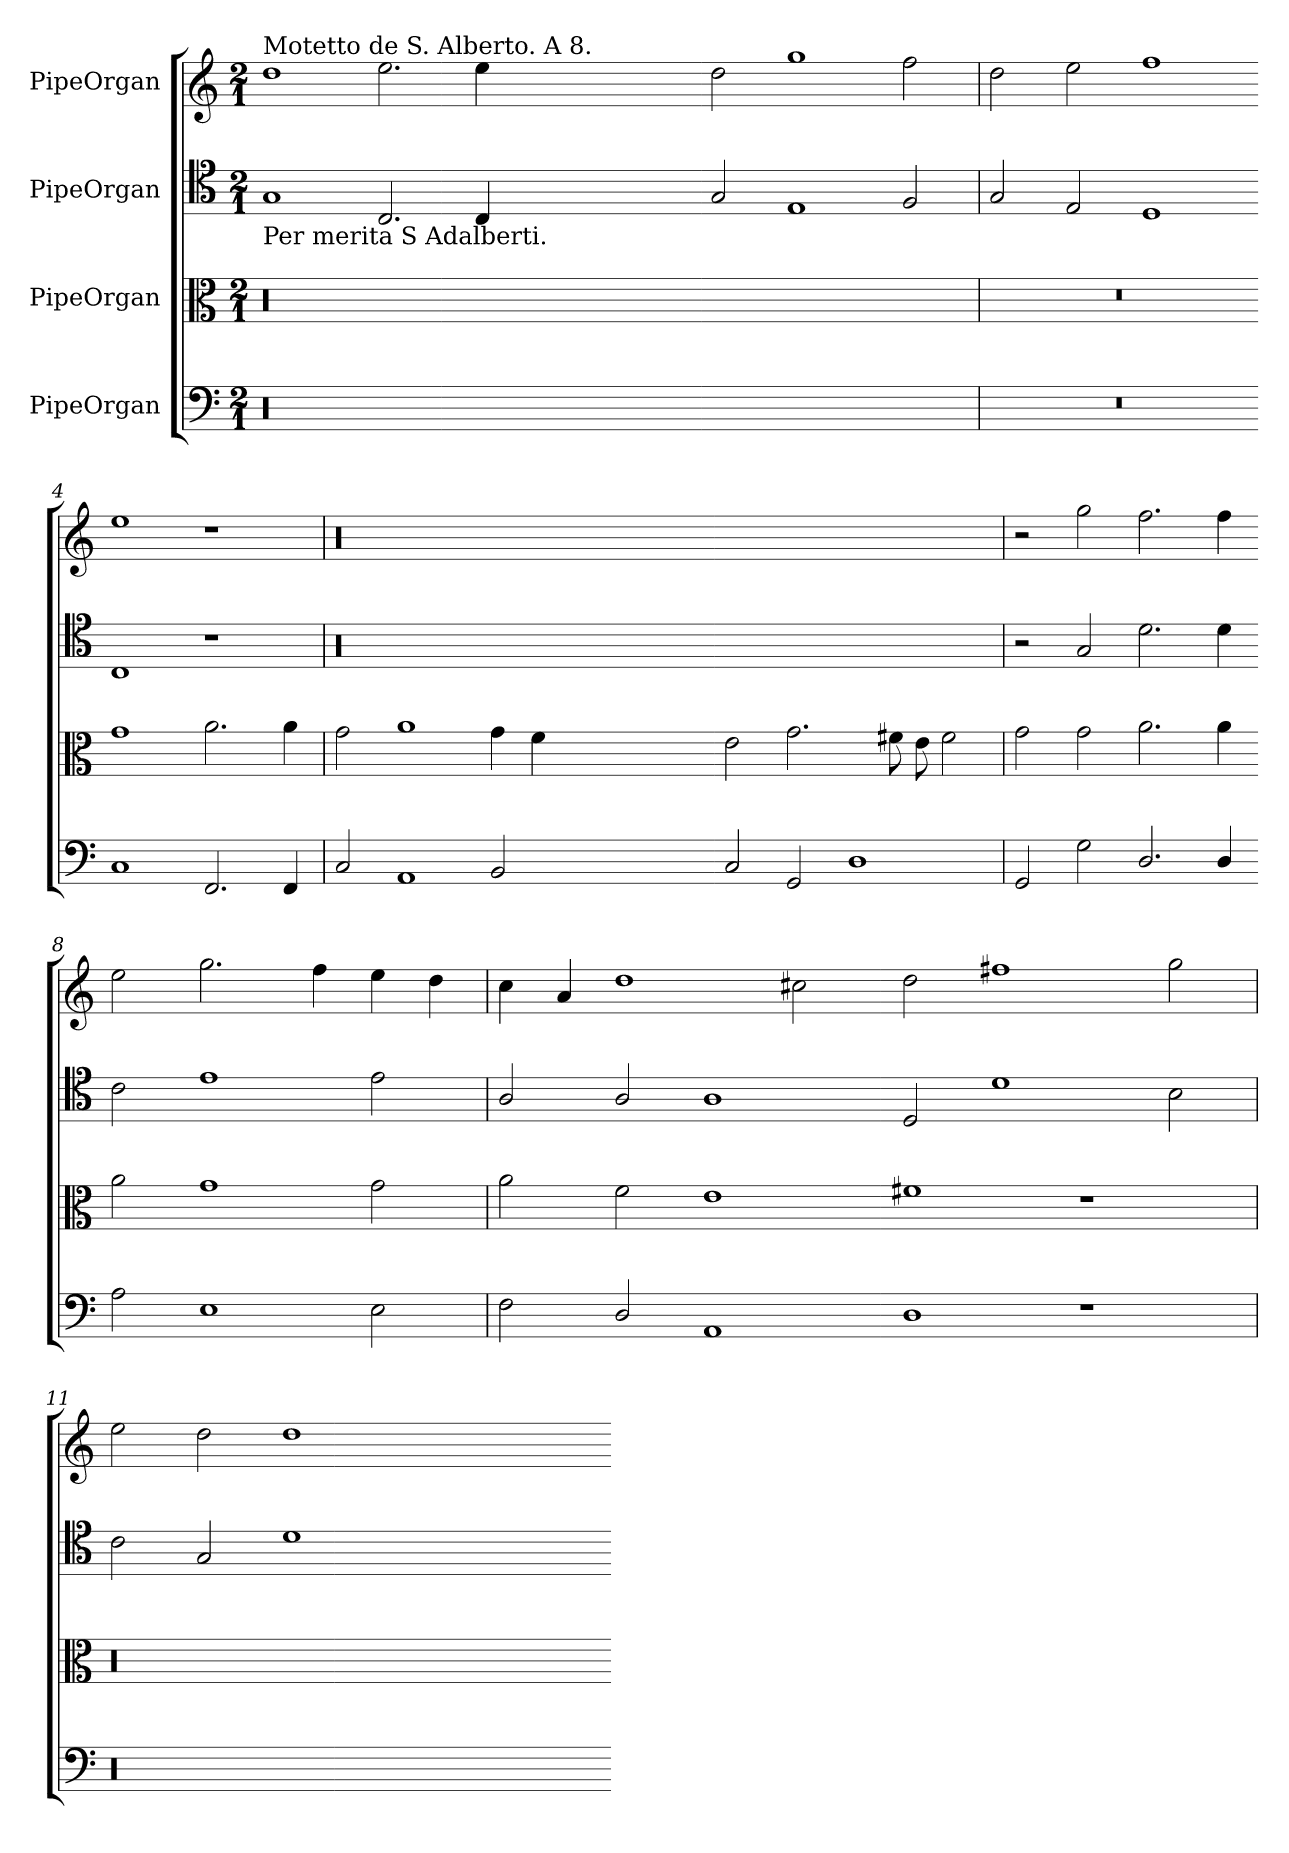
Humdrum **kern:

**kern	**kern	**kern	**kern
*part4	*part3	*part2	*part1
*staff4	*staff3	*staff2	*staff1
*I"PipeOrgan	*I"PipeOrgan	*I"PipeOrgan	*I"PipeOrgan
*clefF4	*clefC3	*clefC4	*clefG2
*k[]	*k[]	*k[]	*k[]
*C:	*C:	*C:	*C:
*M2/1	*M2/1	*M2/1	*M2/1
=1	=1	=1	=1
!	!	!	!LO:TX:a:t=Motetto de S. Alberto. A 8.
!	!	!LO:TX:b:t=Per merita S Adalberti.	!
00r	00r	1G	1dd
.	.	2.C/	2.ee\
.	.	4C/	4ee\
.	.	0ryy	0ryy
=2-	=2-	=2-	=2-
0ryy	0ryy	2G/	2dd\
.	.	1E	1gg
.	.	2F/	2ff\
=3	=3	=3	=3
0r	0r	2G/	2dd\
.	.	2E/	2ee\
.	.	1D	1ff
=4-	=4-	=4-	=4-
1C	1g	1C	1ee
2.FF/	2.a\	1r	1r
4FF/	4a\	.	.
=5	=5	=5	=5
2C/	2g\	00r	00r
1AA	1a	.	.
2BB/	4g\	.	.
.	4f\	.	.
0ryy	0ryy	.	.
=6-	=6-	=6-	=6-
2C/	2e\	0ryy	0ryy
2GG/	2.g\	.	.
1D	.	.	.
.	8f#X\	.	.
.	8e\	.	.
.	2f#\	.	.
=7	=7	=7	=7
2GG/	2g\	2r	2r
2G\	2g\	2G/	2gg\
2.D/	2.a\	2.d\	2.ff\
4D/	4a\	4d\	4ff\
=8-	=8-	=8-	=8-
2A\	2a\	2c\	2ee\
1E	1g	1e	2.gg\
.	.	.	4ff\
2E\	2g\	2e\	4ee\
.	.	.	4dd\
=9	=9	=9	=9
2F\	2a\	2A/	4cc\
.	.	.	4a/
2D/	2f\	2A/	1dd
1AA	1e	1A	.
.	.	.	2cc#X\
=10-	=10-	=10-	=10-
1D	1f#X	2D/	2dd\
.	.	1d	1ff#X
1r	1r	.	.
.	.	2B\	2gg\
=11	=11	=11	=11
00r	00r	2c\	2ee\
.	.	2G/	2dd\
.	.	1d	1dd
.	.	0ryy	0ryy
=-	=-	=-	=-
*-	*-	*-	*-
